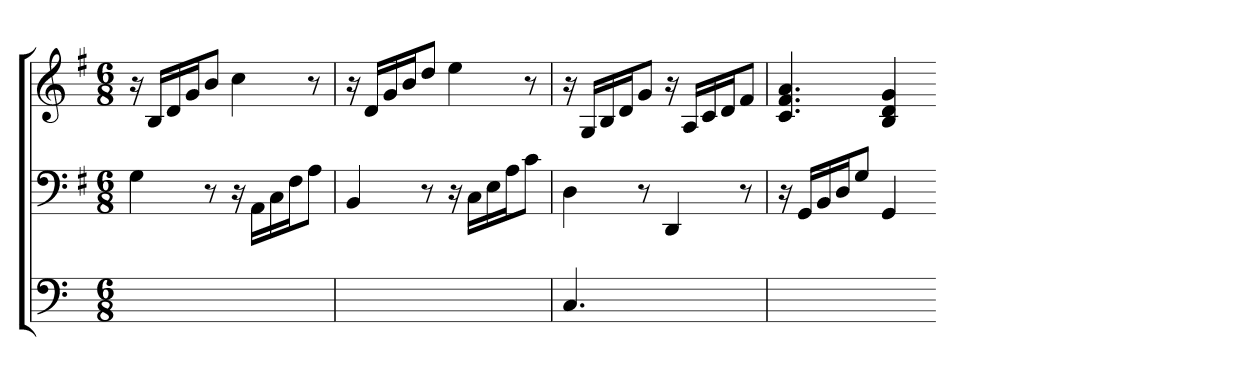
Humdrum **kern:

**kern	**kern	**kern
*part3	*part2	*part1
*staff3	*staff2	*staff1
*	*clefF4	*clefG2
*	*k[f#]	*k[f#]
*	*G:	*G:
*M6/8	*M6/8	*M6/8
=	=	=
2.ryy	4G	16r
.	.	16BLL
.	.	16d
.	.	16gJ
.	8r	8bJ
.	16r	4cc
.	16AALL	.
.	16C	.
.	16F#J	.
.	8AJ	8r
=	=	=
2.ryy	4BB	16r
.	.	16dLL
.	.	16g
.	.	16bJ
.	8r	8ddJ
.	16r	4ee
.	16CLL	.
.	16E	.
.	16AJ	.
.	8cJ	8r
=	=	=
4.C	4D	16r
.	.	16GLL
.	.	16B
.	.	16dJ
.	8r	8gJ
4.ryy	4DD	16r
.	.	16ALL
.	.	16c
.	.	16dJ
.	8r	8f#J
=	=	=
2ryy	16r	4.c 4.f# 4.a
.	16GGLL	.
.	16BB	.
.	16DJ	.
.	8GJ	.
.	4GG	4B 4d 4g
8ryy	.	.
=-	=-	=-
*-	*-	*-
